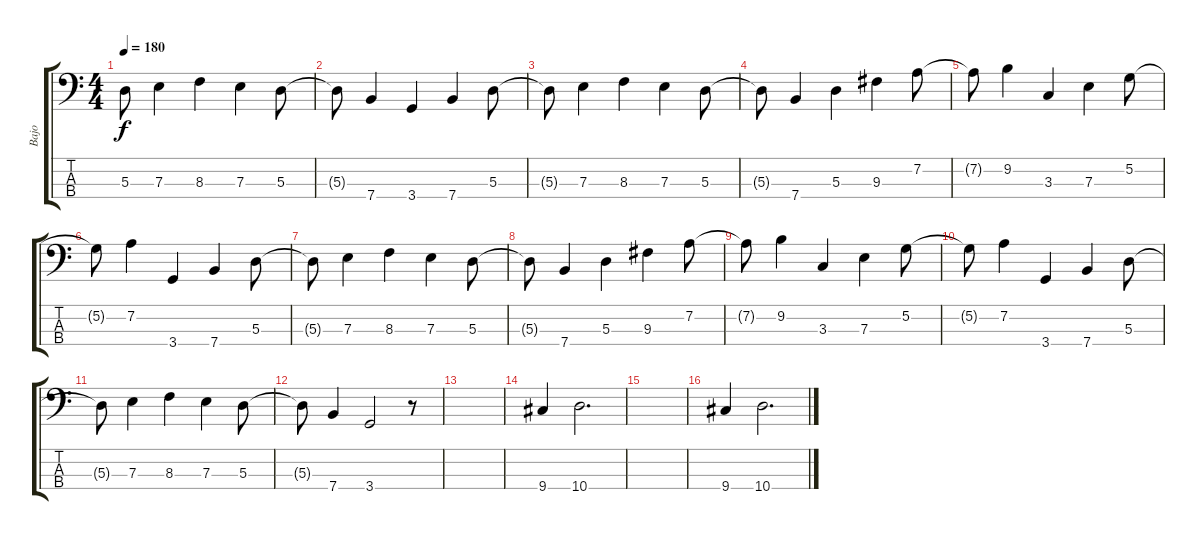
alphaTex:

\track ("Bajo" "Bajo") {instrument electricbasspick}
\staff {score tabs}
\tuning (G2 D2 A1 E1) {hide}
\ts (4 4)
\tempo 180
\clef f4
\ks c
5.3{t}.8{dy f} 7.3.4 8.3.4 7.3.4 5.3.8 |
5.3{t}.8 7.4.4 3.4.4 7.4.4 5.3.8 |
5.3{t}.8 7.3.4 8.3.4 7.3.4 5.3.8 |
5.3{t}.8 7.4.4 5.3.4 9.3.4 7.2.8 |
7.2{t}.8 9.2.4 3.3.4 7.3.4 5.2.8 |
5.2{t}.8 7.2.4 3.4.4 7.4.4 5.3.8 |
5.3{t}.8 7.3.4 8.3.4 7.3.4 5.3.8 |
5.3{t}.8 7.4.4 5.3.4 9.3.4 7.2.8 |
7.2{t}.8 9.2.4 3.3.4 7.3.4 5.2.8 |
5.2{t}.8 7.2.4 3.4.4 7.4.4 5.3.8 |
5.3{t}.8 7.3.4 8.3.4 7.3.4 5.3.8 |
5.3{t}.8 7.4.4 3.4.2 r.8 |
|
9.4.4 10.4.2{d} |
|
9.4.4 10.4.2{d}
